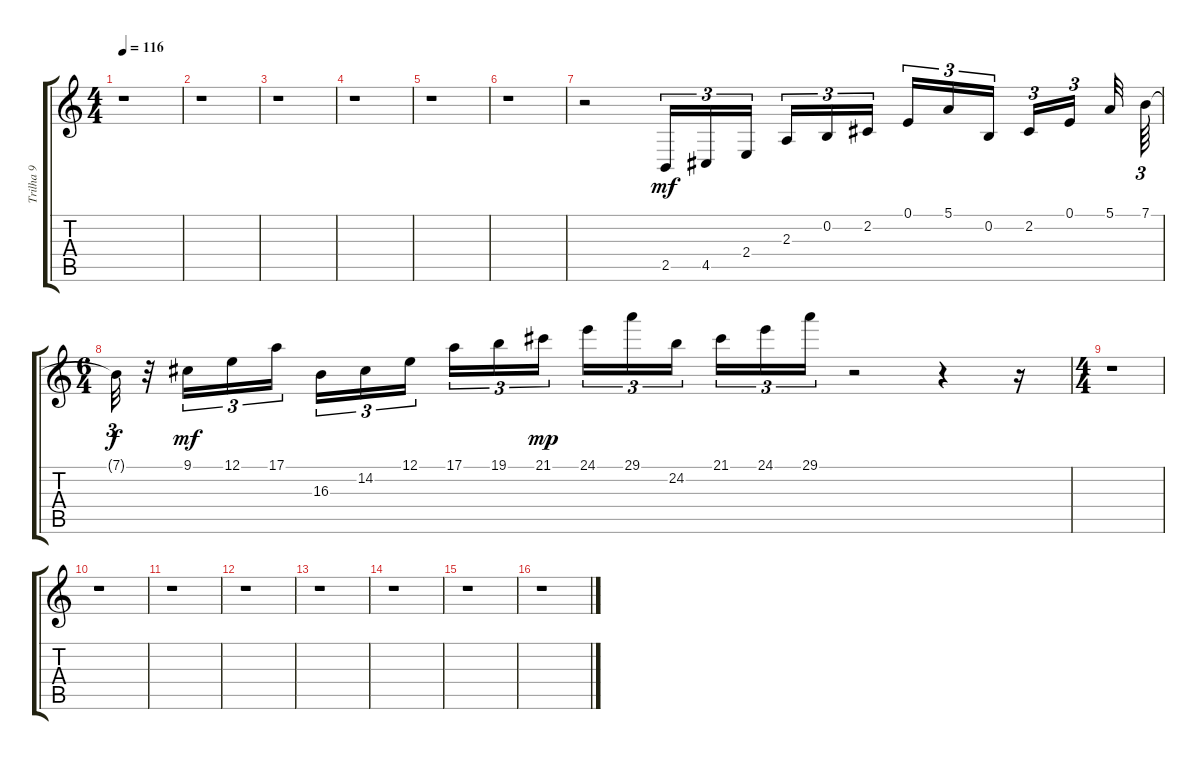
\track ("Trilha 9" "Trilha 9") {instrument fx7echoes}
\staff {score tabs}
\tuning (E4 B3 G3 D3 A2 E2) {hide}
\ts (4 4)
\tempo 116
\clef g2
\ks c
r.1{dy f} |
r.1 |
r.1 |
r.1 |
r.1 |
r.1 |
r.2 2.5.16{tu (3 2) dy mf} 4.5.16{tu (3 2)} 2.4.16{tu (3 2)} 2.3.16{tu (3 2)} 0.2.16{tu (3 2)} 2.2.16{tu (3 2)} 0.1.16{tu (3 2)} 5.1.16{tu (3 2)} 0.2.16{tu (3 2)} 2.2.16{tu (3 2)} 0.1.16{tu (3 2)} 5.1.32 7.1.64{tu (3 2)} |
\ts (6 4)
7.1{t}.32{tu (3 2) dy f} r.32 9.1.16{tu (3 2) dy mf} 12.1.16{tu (3 2)} 17.1.16{tu (3 2)} 16.3.16{tu (3 2)} 14.2.16{tu (3 2)} 12.1.16{tu (3 2)} 17.1.16{tu (3 2)} 19.1.16{tu (3 2)} 21.1.16{tu (3 2) dy mp} 24.1.16{tu (3 2)} 29.1.16{tu (3 2)} 24.2.16{tu (3 2)} 21.1.16{tu (3 2)} 24.1.16{tu (3 2)} 29.1.16{tu (3 2)} r.2 r.4 r.16 |
\ts (4 4)
r.1 |
r.1 |
r.1 |
r.1 |
r.1 |
r.1 |
r.1 |
r.1
